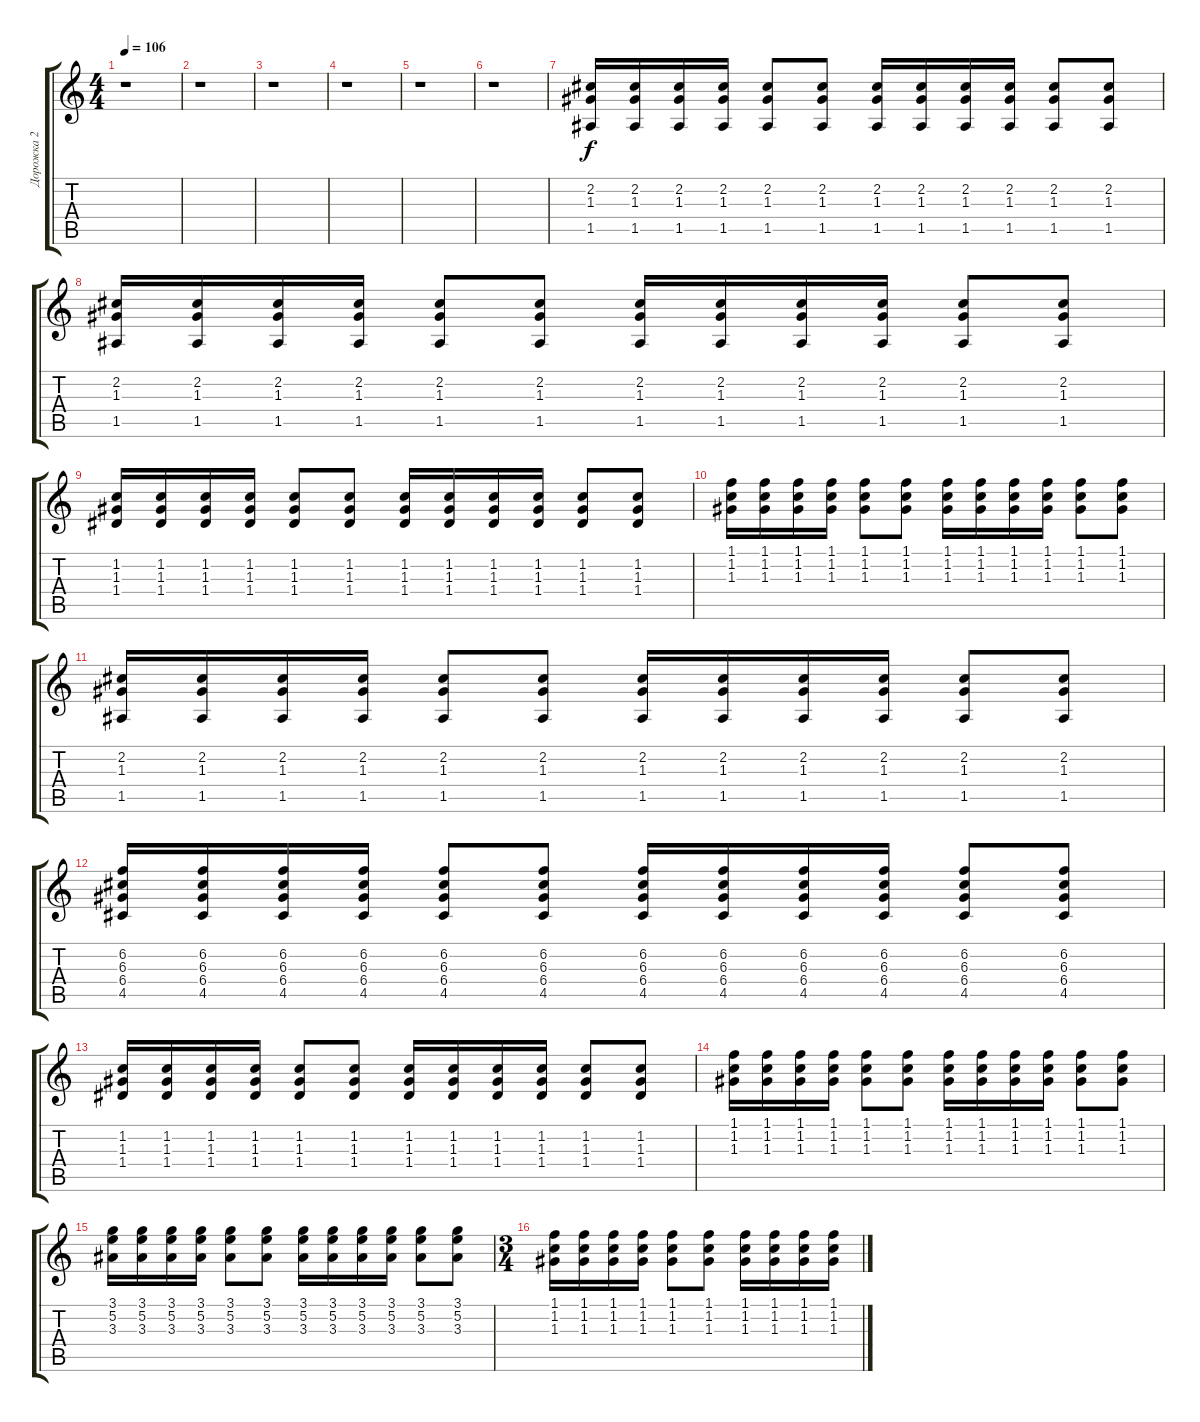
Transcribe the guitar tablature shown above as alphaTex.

\track ("Дорожка 2" "Дорожка 2") {instrument electricguitarmuted}
\staff {score tabs}
\tuning (E4 B3 G3 D3 A2 E2) {hide}
\ts (4 4)
\tempo 106
\clef g2
\ks c
r.1{dy f instrument electricguitarmuted} |
r.1 |
r.1 |
r.1 |
r.1 |
r.1 |
(2.2 1.3 1.5).16 (2.2 1.3 1.5).16 (2.2 1.3 1.5).16 (2.2 1.3 1.5).16 (2.2 1.3 1.5).8 (2.2 1.3 1.5).8 (2.2 1.3 1.5).16 (2.2 1.3 1.5).16 (2.2 1.3 1.5).16 (2.2 1.3 1.5).16 (2.2 1.3 1.5).8 (2.2 1.3 1.5).8 |
(2.2 1.3 1.5).16 (2.2 1.3 1.5).16 (2.2 1.3 1.5).16 (2.2 1.3 1.5).16 (2.2 1.3 1.5).8 (2.2 1.3 1.5).8 (2.2 1.3 1.5).16 (2.2 1.3 1.5).16 (2.2 1.3 1.5).16 (2.2 1.3 1.5).16 (2.2 1.3 1.5).8 (2.2 1.3 1.5).8 |
(1.2 1.3 1.4).16 (1.2 1.3 1.4).16 (1.2 1.3 1.4).16 (1.2 1.3 1.4).16 (1.2 1.3 1.4).8 (1.2 1.3 1.4).8 (1.2 1.3 1.4).16 (1.2 1.3 1.4).16 (1.2 1.3 1.4).16 (1.2 1.3 1.4).16 (1.2 1.3 1.4).8 (1.2 1.3 1.4).8 |
(1.1 1.2 1.3).16 (1.1 1.2 1.3).16 (1.1 1.2 1.3).16 (1.1 1.2 1.3).16 (1.1 1.2 1.3).8 (1.1 1.2 1.3).8 (1.1 1.2 1.3).16 (1.1 1.2 1.3).16 (1.1 1.2 1.3).16 (1.1 1.2 1.3).16 (1.1 1.2 1.3).8 (1.1 1.2 1.3).8 |
(2.2 1.3 1.5).16 (2.2 1.3 1.5).16 (2.2 1.3 1.5).16 (2.2 1.3 1.5).16 (2.2 1.3 1.5).8 (2.2 1.3 1.5).8 (2.2 1.3 1.5).16 (2.2 1.3 1.5).16 (2.2 1.3 1.5).16 (2.2 1.3 1.5).16 (2.2 1.3 1.5).8 (2.2 1.3 1.5).8 |
(6.2 6.3 6.4 4.5).16 (6.2 6.3 6.4 4.5).16 (6.2 6.3 6.4 4.5).16 (6.2 6.3 6.4 4.5).16 (6.2 6.3 6.4 4.5).8 (6.2 6.3 6.4 4.5).8 (6.2 6.3 6.4 4.5).16 (6.2 6.3 6.4 4.5).16 (6.2 6.3 6.4 4.5).16 (6.2 6.3 6.4 4.5).16 (6.2 6.3 6.4 4.5).8 (6.2 6.3 6.4 4.5).8 |
(1.2 1.3 1.4).16 (1.2 1.3 1.4).16 (1.2 1.3 1.4).16 (1.2 1.3 1.4).16 (1.2 1.3 1.4).8 (1.2 1.3 1.4).8 (1.2 1.3 1.4).16 (1.2 1.3 1.4).16 (1.2 1.3 1.4).16 (1.2 1.3 1.4).16 (1.2 1.3 1.4).8 (1.2 1.3 1.4).8 |
(1.1 1.2 1.3).16 (1.1 1.2 1.3).16 (1.1 1.2 1.3).16 (1.1 1.2 1.3).16 (1.1 1.2 1.3).8 (1.1 1.2 1.3).8 (1.1 1.2 1.3).16 (1.1 1.2 1.3).16 (1.1 1.2 1.3).16 (1.1 1.2 1.3).16 (1.1 1.2 1.3).8 (1.1 1.2 1.3).8 |
(3.1 5.2 3.3).16 (3.1 5.2 3.3).16 (3.1 5.2 3.3).16 (3.1 5.2 3.3).16 (3.1 5.2 3.3).8 (3.1 5.2 3.3).8 (3.1 5.2 3.3).16 (3.1 5.2 3.3).16 (3.1 5.2 3.3).16 (3.1 5.2 3.3).16 (3.1 5.2 3.3).8 (3.1 5.2 3.3).8 |
\ts (3 4)
(1.1 1.2 1.3).16 (1.1 1.2 1.3).16 (1.1 1.2 1.3).16 (1.1 1.2 1.3).16 (1.1 1.2 1.3).8 (1.1 1.2 1.3).8 (1.1 1.2 1.3).16 (1.1 1.2 1.3).16 (1.1 1.2 1.3).16 (1.1 1.2 1.3).16
